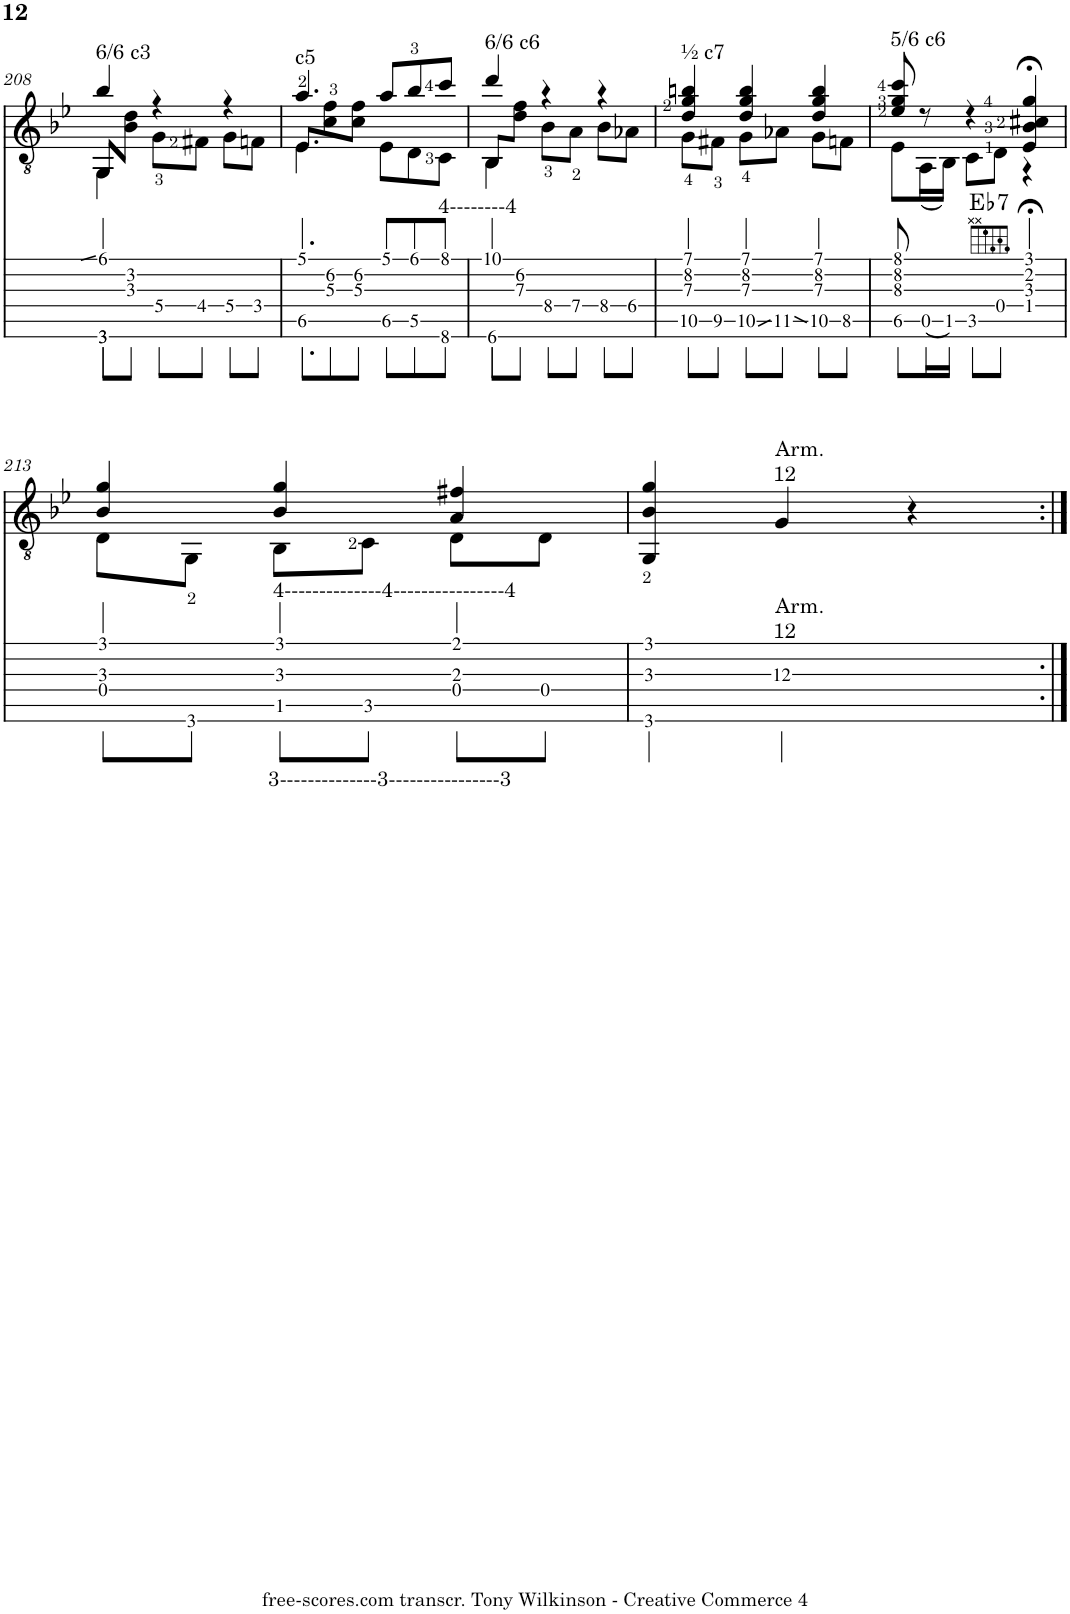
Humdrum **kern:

**kern	**harte	**kern
*part2	*part2	*part1
*staff2	*	*staff1
*I"Chitarra classica (Intavolatura)	*	*I"Chitarra 7-corde
!!LO:PB:g=z
*	*	*clefGv2
*k[b-e-]	*	*k[b-e-]
*M3/4	*	*M3/4
=208	=208	=208
*^	*	*^
*	*^	*	*	*^
!	!	!	!	!LO:TX:a:t=6/6 c3	!	!
4b-/	8GG\L	4GG\	.	4b-/	8GG/L	4GG\
.	8B-\ 8d\J	.	.	.	8B-\ 8d\J	.
4r	8G\L	2ryy	.	4r	8G\L	2ryy
.	8F#X\J	.	.	.	8F#X\J	.
4r	8G\L	.	.	4r	8G\L	.
.	8Fn\J	.	.	.	8Fn\J	.
=209	=209	=209	=209	=209	=209	=209
!	!	!	!	!LO:TX:a:t=c5	!	!
4.a/	8E-\L	4.E-\	.	4.a/	8E-/L	4.E-\
.	8c\ 8f\	.	.	.	8c\ 8f\	.
.	8c\ 8f\J	.	.	.	8c\ 8f\J	.
8a/L	8E-\L	4.ryy	.	8a/L	8E-\L	4.ryy
8b-/	8D\	.	.	8b-/	8D\	.
!LO:TX:a:t=4--------4	!	!	!	!	!	!
8cc/J	8C\J	.	.	8cc/J	8C\J	.
=210	=210	=210	=210	=210	=210	=210
!	!	!	!	!LO:TX:a:t=6/6 c6	!	!
4dd/	8BB-\L	4BB-\	.	4dd/	8BB-/L	4BB-\
.	8d\ 8f\J	.	.	.	8d\ 8f\J	.
4r	8B-\L	2ryy	.	4r	8B-\L	2ryy
.	8A\J	.	.	.	8A\J	.
4r	8B-\L	.	.	4r	8B-\L	.
.	8A-X\J	.	.	.	8A-X\J	.
*	*v	*v	*	*	*	*
*	*	*	*	*v	*v
=211	=211	=211	=211	=211
!	!	!	!LO:TX:a:t=½ c7	!
4d/ 4g/ 4bn/	8G\L	.	4d/ 4g/ 4bn/	8G\L
.	8F#X\J	.	.	8F#X\J
4d/ 4g/ 4b/	8G\L	.	4d/ 4g/ 4b/	8G\L
.	8G#X\J	.	.	8A-X\J
4d/ 4g/ 4b/	8Gn\L	.	4d/ 4g/ 4b/	8G\L
.	8Fn\J	.	.	8Fn\J
=212	=212	=212	=212	=212
!	!	!	!LO:TX:a:t=5/6 c6	!
8e-/ 8g/ 8cc/	8E-\L	.	8e-/ 8g/ 8cc/	8E-\L
8r	(16AA\L	.	8r	(16AA\L
.	16BB-\JJ)	.	.	16BB-\JJ)
4r	8C\L	.	4r	8C\L
.	8D\J	.	.	8D\J
!	!	!LO:H:kt=7	!	!
4E-/;< 4B-/;< 4c#X/;< 4g/;<	4r	Eb:7	4E-/;< 4B-/;< 4c#X/;< 4g/;<	4r
!!LO:LB:g=z	!!
=213	=213	=213	=213	=213
4B-/ 4g/	8D\L	.	4B-/ 4g/	8D\L
.	8GG\J	.	.	8GG\J
!LO:TX:a:t=4--------------4----------------4	!	!	!	!
!LO:TX:b:t=3--------------3----------------3	!	!	!	!
4B-/ 4g/	8BB-\L	.	4B-/ 4g/	8BB-\L
.	8C\J	.	.	8C\J
4A/ 4f#X/	8D\L	.	4A/ 4f#X/	8D\L
.	8D\J	.	.	8D\J
*v	*v	*	*	*
*	*	*v	*v
=214	=214	=214
4GG\ 4B-\ 4g\	.	4GG/ 4B-/ 4g/
!	!	!LO:TX:a:t=Arm.
!	!	!LO:TX:a:t=12
!LO:TX:a:t=Arm.	!	!
!LO:TX:a:t=12	!	!
4g\	.	4G/
4r	.	4r
=:|!	=:|!	=:|!
*-	*-	*-
